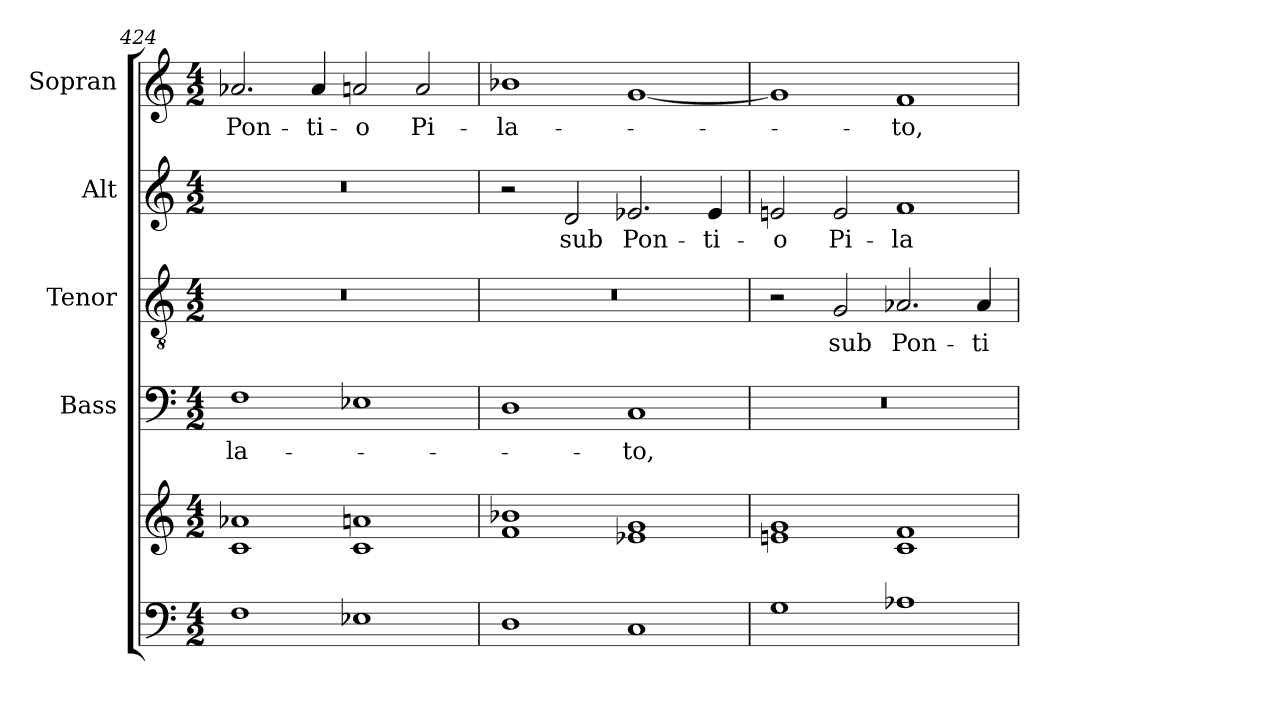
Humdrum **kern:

**kern	**kern	**kern	**text	**kern	**text	**kern	**text	**kern	**text
*part5	*part5	*part4	*part4	*part3	*part3	*part2	*part2	*part1	*part1
*staff6	*staff5	*staff4	*staff4	*staff3	*staff3	*staff2	*staff2	*staff1	*staff1
*	*	*I"Bass	*	*I"Tenor	*	*I"Alt	*	*I"Sopran	*
*	*	*I'B.	*	*I'T.	*	*I'A.	*	*I'S.	*
*clefF4	*clefG2	*clefF4	*	*clefGv2	*	*clefG2	*	*clefG2	*
*k[]	*k[]	*k[]	*	*k[]	*	*k[]	*	*k[]	*
*C:	*C:	*C:	*	*C:	*	*C:	*	*C:	*
*M4/2	*M4/2	*M4/2	*	*M4/2	*	*M4/2	*	*M4/2	*
=424	=424	=424	=424	=424	=424	=424	=424	=424	=424
!	!	!	!LO:LY:b	!	!	!	!	!	!LO:LY:b
1F	1c 1a-X	1F	-la-	0r	.	0r	.	2.a-X/	Pon-
!	!	!	!	!	!	!	!	!	!LO:LY:b
.	.	.	.	.	.	.	.	4a-/	-ti-
!	!	!	!	!	!	!	!	!	!LO:LY:b
1E-X	1c 1an	1E-X	.	.	.	.	.	2an/	-o
!	!	!	!	!	!	!	!	!	!LO:LY:b
.	.	.	.	.	.	.	.	2a/	Pi-
=425	=425	=425	=425	=425	=425	=425	=425	=425	=425
!	!	!	!	!	!	!	!	!	!LO:LY:b
1D	1f 1b-X	1D	.	0r	.	2r	.	1b-X	-la-
!	!	!	!	!	!	!	!LO:LY:b	!	!
.	.	.	.	.	.	2d/	sub	.	.
!	!	!	!LO:LY:b	!	!	!	!LO:LY:b	!	!
1C	1e-X 1g	1C	-to,	.	.	2.e-X/	Pon-	[1g	.
!	!	!	!	!	!	!	!LO:LY:b	!	!
.	.	.	.	.	.	4e-/	-ti-	.	.
=426	=426	=426	=426	=426	=426	=426	=426	=426	=426
!	!	!	!	!	!	!	!LO:LY:b	!	!
1G	1en 1g	0r	.	2r	.	2en/	-o	1g]	.
!	!	!	!	!	!LO:LY:b	!	!LO:LY:b	!	!
.	.	.	.	2G/	sub	2e/	Pi-	.	.
!	!	!	!	!	!LO:LY:b	!	!LO:LY:b	!	!LO:LY:b
1A-X	1c 1f	.	.	2.A-X/	Pon-	1f	-la-	1f	-to,
!	!	!	!	!	!LO:LY:b	!	!	!	!
.	.	.	.	4A-/	-ti-	.	.	.	.
=	=	=	=	=	=	=	=	=	=
*-	*-	*-	*-	*-	*-	*-	*-	*-	*-
